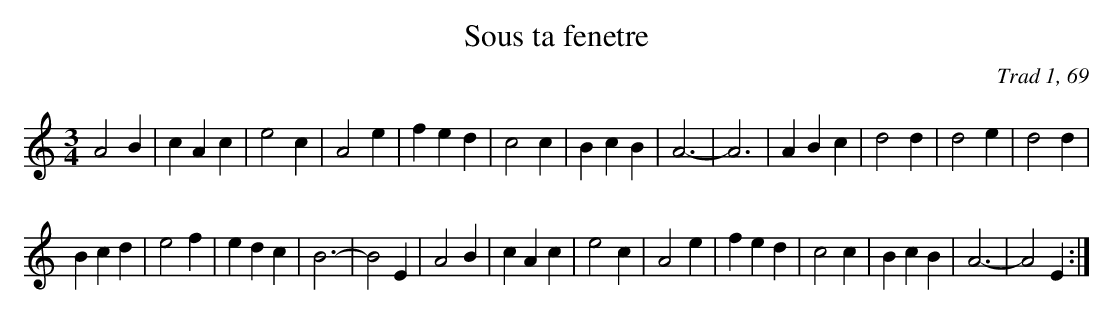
X:1
T:Sous ta fenetre
C:Trad 1, 69
M:3/4
L:1/4
K:C
A2B|cAc|e2c|A2e|fed|c2c|BcB|A3-|A3|\
ABc|d2d|d2e|d2d|
Bcd|e2f|edc|B3-|B2E|\
A2B|cAc|e2c|A2e|fed|c2c|BcB|A3-|A2E:|
